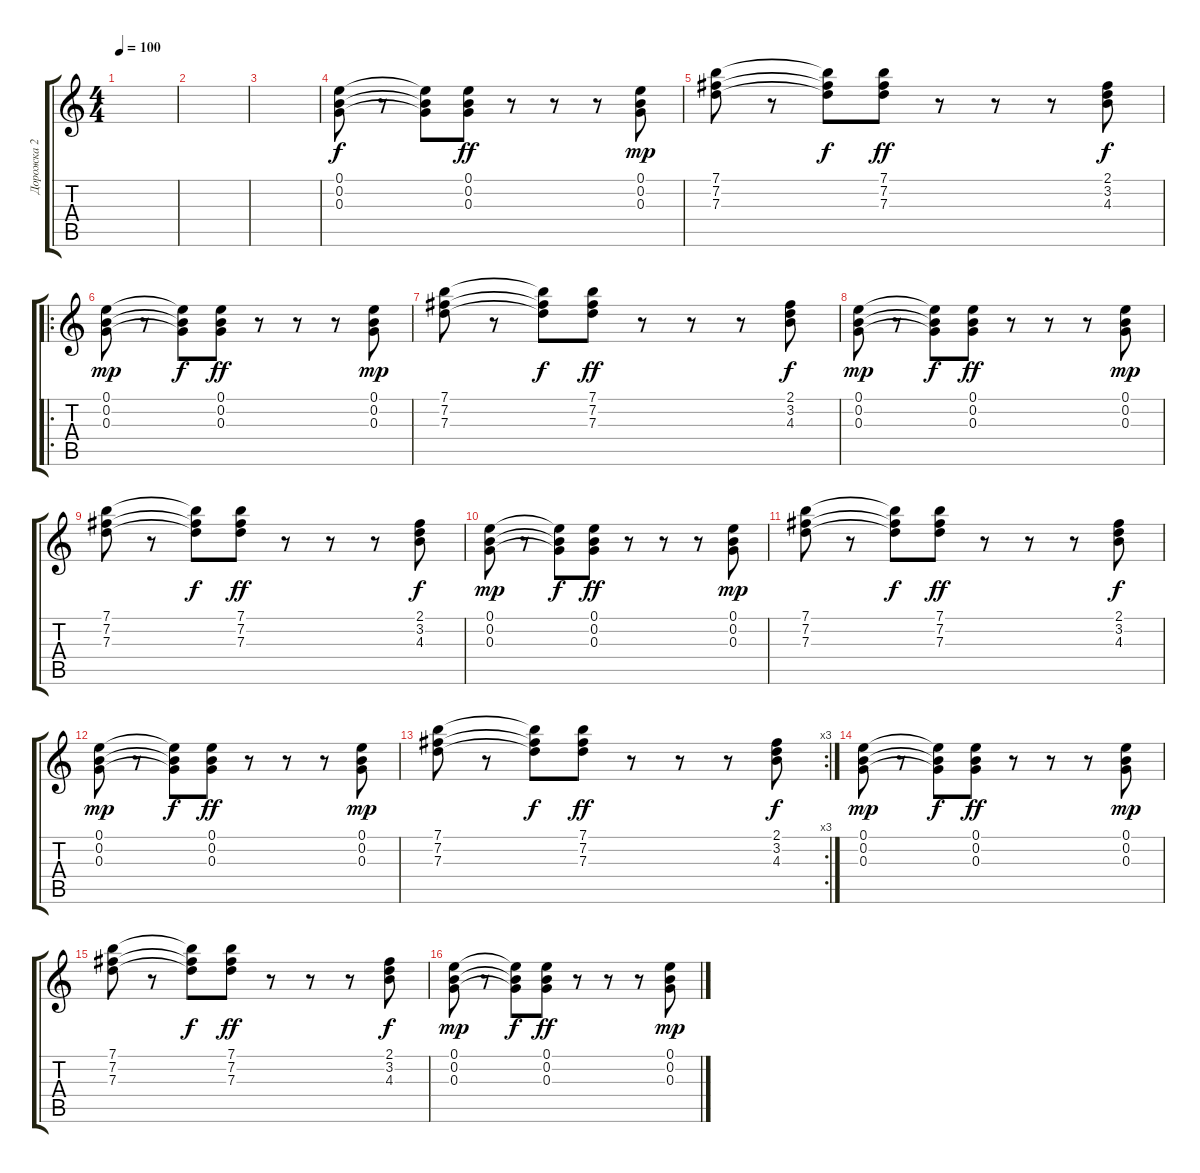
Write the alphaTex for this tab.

\track ("Дорожка 2" "Дорожка 2") {instrument electricguitarmuted}
\staff {score tabs}
\tuning (E4 B3 G3 D3 A2 E2) {hide}
\ts (4 4)
\tempo 100
\clef g2
\ks c
|
|
|
(0.1 0.2 0.3).8 r.8 (0.1{t} 0.2{t} 0.3{t}).8{dy f} (0.1 0.2 0.3).8{dy ff} r.8 r.8 r.8 (0.1 0.2 0.3).8{dy mp} |
(7.1 7.2 7.3).8 r.8 (7.1{t} 7.2{t} 7.3{t}).8{dy f} (7.1 7.2 7.3).8{dy ff} r.8 r.8 r.8 (2.1 3.2 4.3).8{dy f} |
\ro
(0.1 0.2 0.3).8{dy mp} r.8 (0.1{t} 0.2{t} 0.3{t}).8{dy f} (0.1 0.2 0.3).8{dy ff} r.8 r.8 r.8 (0.1 0.2 0.3).8{dy mp} |
(7.1 7.2 7.3).8 r.8 (7.1{t} 7.2{t} 7.3{t}).8{dy f} (7.1 7.2 7.3).8{dy ff} r.8 r.8 r.8 (2.1 3.2 4.3).8{dy f} |
(0.1 0.2 0.3).8{dy mp} r.8 (0.1{t} 0.2{t} 0.3{t}).8{dy f} (0.1 0.2 0.3).8{dy ff} r.8 r.8 r.8 (0.1 0.2 0.3).8{dy mp} |
(7.1 7.2 7.3).8 r.8 (7.1{t} 7.2{t} 7.3{t}).8{dy f} (7.1 7.2 7.3).8{dy ff} r.8 r.8 r.8 (2.1 3.2 4.3).8{dy f} |
(0.1 0.2 0.3).8{dy mp} r.8 (0.1{t} 0.2{t} 0.3{t}).8{dy f} (0.1 0.2 0.3).8{dy ff} r.8 r.8 r.8 (0.1 0.2 0.3).8{dy mp} |
(7.1 7.2 7.3).8 r.8 (7.1{t} 7.2{t} 7.3{t}).8{dy f} (7.1 7.2 7.3).8{dy ff} r.8 r.8 r.8 (2.1 3.2 4.3).8{dy f} |
(0.1 0.2 0.3).8{dy mp} r.8 (0.1{t} 0.2{t} 0.3{t}).8{dy f} (0.1 0.2 0.3).8{dy ff} r.8 r.8 r.8 (0.1 0.2 0.3).8{dy mp} |
\rc 3
(7.1 7.2 7.3).8 r.8 (7.1{t} 7.2{t} 7.3{t}).8{dy f} (7.1 7.2 7.3).8{dy ff} r.8 r.8 r.8 (2.1 3.2 4.3).8{dy f} |
(0.1 0.2 0.3).8{dy mp} r.8 (0.1{t} 0.2{t} 0.3{t}).8{dy f} (0.1 0.2 0.3).8{dy ff} r.8 r.8 r.8 (0.1 0.2 0.3).8{dy mp} |
(7.1 7.2 7.3).8 r.8 (7.1{t} 7.2{t} 7.3{t}).8{dy f} (7.1 7.2 7.3).8{dy ff} r.8 r.8 r.8 (2.1 3.2 4.3).8{dy f} |
(0.1 0.2 0.3).8{dy mp} r.8 (0.1{t} 0.2{t} 0.3{t}).8{dy f} (0.1 0.2 0.3).8{dy ff} r.8 r.8 r.8 (0.1 0.2 0.3).8{dy mp}
